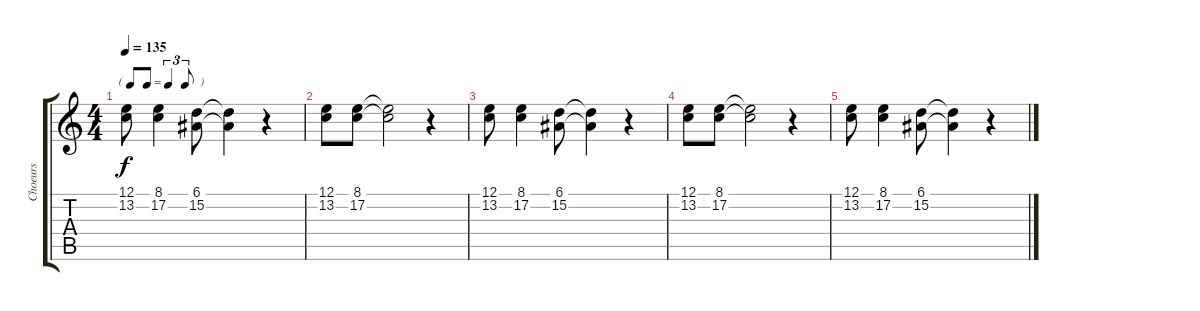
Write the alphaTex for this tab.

\track ("Choeurs" "Choeurs") {instrument drawbarorgan}
\staff {score tabs}
\tuning (E4 B3 G3 D3 A2 E2) {hide}
\ts (4 4)
\tf triplet8th
\tempo 135
\clef g2
\ks c
(12.1 13.2).8{dy f} (8.1 17.2).4 (6.1 15.2).8 (6.1{t} 15.2{t}).4 r.4 |
(12.1 13.2).8 (8.1 17.2).8 (8.1{t} 17.2{t}).2 r.4 |
(12.1 13.2).8 (8.1 17.2).4 (6.1 15.2).8 (6.1{t} 15.2{t}).4 r.4 |
(12.1 13.2).8 (8.1 17.2).8 (8.1{t} 17.2{t}).2 r.4 |
(12.1 13.2).8 (8.1 17.2).4 (6.1 15.2).8 (6.1{t} 15.2{t}).4 r.4
